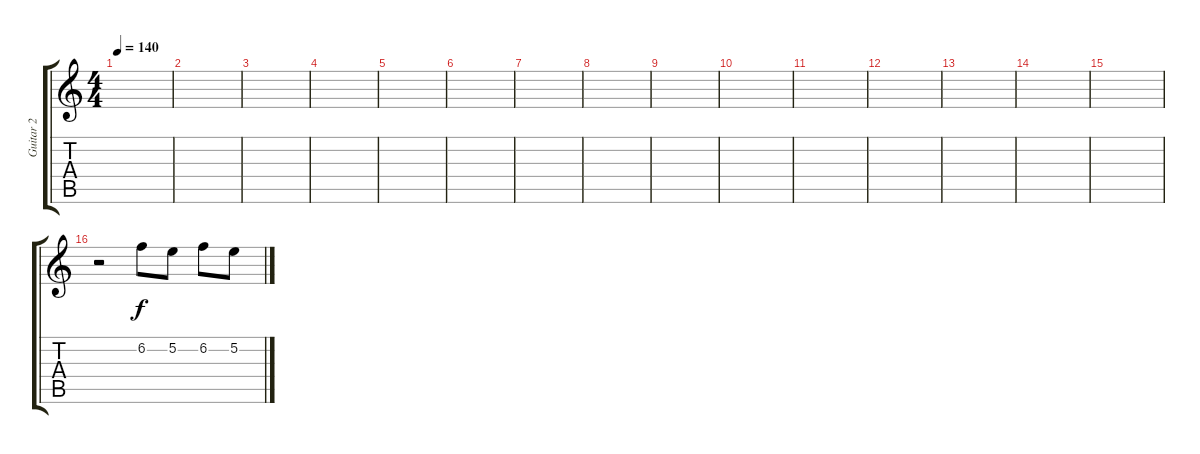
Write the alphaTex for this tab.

\track ("Guitar 2" "Guitar 2") {instrument distortionguitar}
\staff {score tabs}
\tuning (E4 B3 G3 D3 A2 E2) {hide}
\ts (4 4)
\tempo 140
\clef g2
\ks c
|
|
|
|
|
|
|
|
|
|
|
|
|
|
|
r.2 6.2.8 5.2.8 6.2.8 5.2.8
